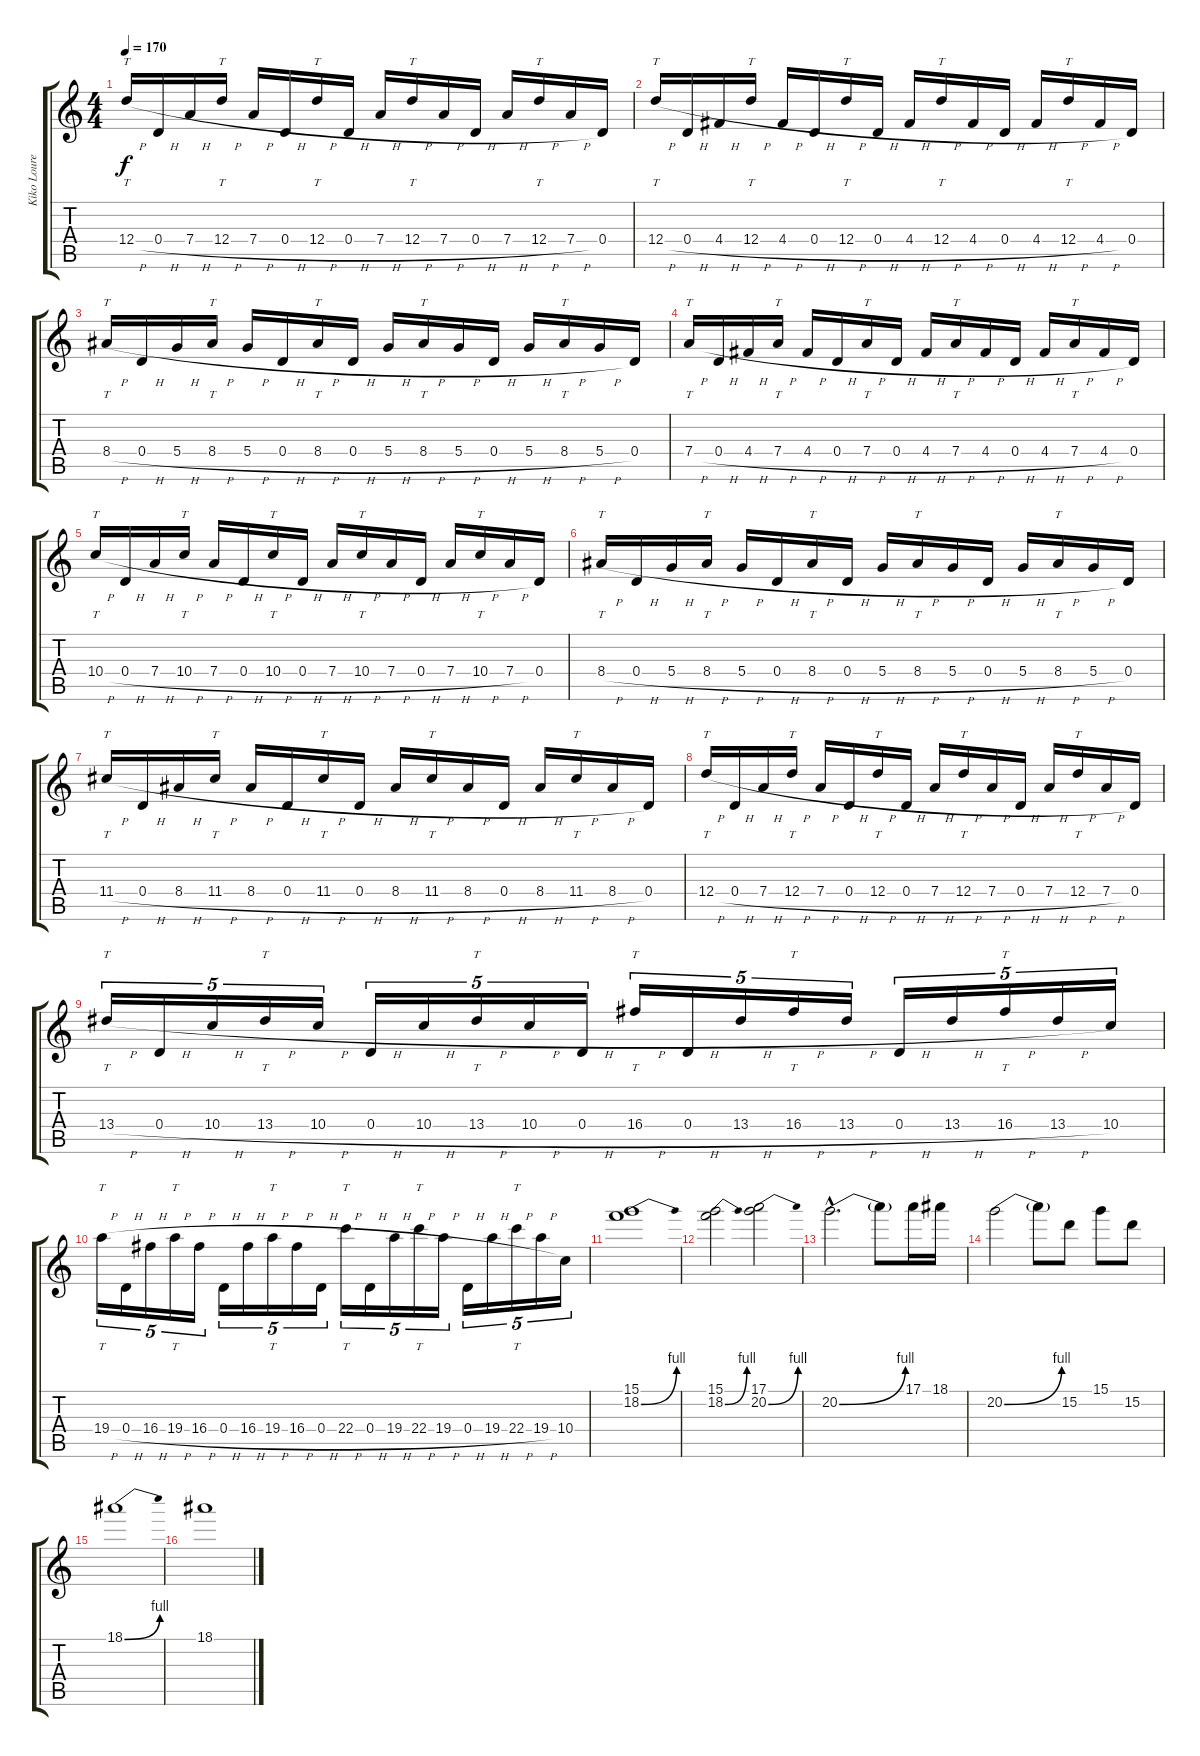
\track ("Kiko Loureiro" "Kiko Loure") {instrument overdrivenguitar}
\staff {score tabs}
\tuning (E4 B3 G3 D3 A2 E2) {hide}
\ts (4 4)
\tempo 170
\clef g2
\ks c
12.4{h}.16{tt dy f} 0.4{h}.16 7.4{h}.16 12.4{h}.16{tt} 7.4{h}.16 0.4{h}.16 12.4{h}.16{tt} 0.4{h}.16 7.4{h}.16 12.4{h}.16{tt} 7.4{h}.16 0.4{h}.16 7.4{h}.16 12.4{h}.16{tt} 7.4{h}.16 0.4.16 |
12.4{h}.16{tt} 0.4{h}.16 4.4{h}.16 12.4{h}.16{tt} 4.4{h}.16 0.4{h}.16 12.4{h}.16{tt} 0.4{h}.16 4.4{h}.16 12.4{h}.16{tt} 4.4{h}.16 0.4{h}.16 4.4{h}.16 12.4{h}.16{tt} 4.4{h}.16 0.4.16 |
8.4{h}.16{tt} 0.4{h}.16 5.4{h}.16 8.4{h}.16{tt} 5.4{h}.16 0.4{h}.16 8.4{h}.16{tt} 0.4{h}.16 5.4{h}.16 8.4{h}.16{tt} 5.4{h}.16 0.4{h}.16 5.4{h}.16 8.4{h}.16{tt} 5.4{h}.16 0.4.16 |
7.4{h}.16{tt} 0.4{h}.16 4.4{h}.16 7.4{h}.16{tt} 4.4{h}.16 0.4{h}.16 7.4{h}.16{tt} 0.4{h}.16 4.4{h}.16 7.4{h}.16{tt} 4.4{h}.16 0.4{h}.16 4.4{h}.16 7.4{h}.16{tt} 4.4{h}.16 0.4.16 |
10.4{h}.16{tt} 0.4{h}.16 7.4{h}.16 10.4{h}.16{tt} 7.4{h}.16 0.4{h}.16 10.4{h}.16{tt} 0.4{h}.16 7.4{h}.16 10.4{h}.16{tt} 7.4{h}.16 0.4{h}.16 7.4{h}.16 10.4{h}.16{tt} 7.4{h}.16 0.4.16 |
8.4{h}.16{tt} 0.4{h}.16 5.4{h}.16 8.4{h}.16{tt} 5.4{h}.16 0.4{h}.16 8.4{h}.16{tt} 0.4{h}.16 5.4{h}.16 8.4{h}.16{tt} 5.4{h}.16 0.4{h}.16 5.4{h}.16 8.4{h}.16{tt} 5.4{h}.16 0.4.16 |
11.4{h}.16{tt} 0.4{h}.16 8.4{h}.16 11.4{h}.16{tt} 8.4{h}.16 0.4{h}.16 11.4{h}.16{tt} 0.4{h}.16 8.4{h}.16 11.4{h}.16{tt} 8.4{h}.16 0.4{h}.16 8.4{h}.16 11.4{h}.16{tt} 8.4{h}.16 0.4.16 |
12.4{h}.16{tt} 0.4{h}.16 7.4{h}.16 12.4{h}.16{tt} 7.4{h}.16 0.4{h}.16 12.4{h}.16{tt} 0.4{h}.16 7.4{h}.16 12.4{h}.16{tt} 7.4{h}.16 0.4{h}.16 7.4{h}.16 12.4{h}.16{tt} 7.4{h}.16 0.4.16 |
13.4{h}.16{tt tu (5 4)} 0.4{h}.16{tu (5 4)} 10.4{h}.16{tu (5 4)} 13.4{h}.16{tt tu (5 4)} 10.4{h}.16{tu (5 4)} 0.4{h}.16{tu (5 4)} 10.4{h}.16{tu (5 4)} 13.4{h}.16{tt tu (5 4)} 10.4{h}.16{tu (5 4)} 0.4{h}.16{tu (5 4)} 16.4{h}.16{tt tu (5 4)} 0.4{h}.16{tu (5 4)} 13.4{h}.16{tu (5 4)} 16.4{h}.16{tt tu (5 4)} 13.4{h}.16{tu (5 4)} 0.4{h}.16{tu (5 4)} 13.4{h}.16{tu (5 4)} 16.4{h}.16{tt tu (5 4)} 13.4{h}.16{tu (5 4)} 10.4.16{tu (5 4)} |
19.4{h}.16{tt tu (5 4)} 0.4{h}.16{tu (5 4)} 16.4{h}.16{tu (5 4)} 19.4{h}.16{tt tu (5 4)} 16.4{h}.16{tu (5 4)} 0.4{h}.16{tu (5 4)} 16.4{h}.16{tu (5 4)} 19.4{h}.16{tt tu (5 4)} 16.4{h}.16{tu (5 4)} 0.4{h}.16{tu (5 4)} 22.4{h}.16{tt tu (5 4)} 0.4{h}.16{tu (5 4)} 19.4{h}.16{tu (5 4)} 22.4{h}.16{tt tu (5 4)} 19.4{h}.16{tu (5 4)} 0.4{h}.16{tu (5 4)} 19.4{h}.16{tu (5 4)} 22.4{h}.16{tt tu (5 4)} 19.4{h}.16{tu (5 4)} 10.4.16{tu (5 4)} |
(15.1 18.2{be (bend 0 0 60 4)}).1{volume 15 balance 8} |
(15.1 18.2{be (bend 0 0 60 4)}).2 (17.1 20.2{be (bend 0 0 60 4)}).2 |
20.2{be (bend 0 0 60 4) hac}.2{d} 20.2{t}.8 17.1.16 18.1.16 |
20.2{be (bend 0 0 60 4)}.2 20.2{t}.8 15.2.8 15.1.8 15.2.8 |
18.1{be (bend 0 0 60 4)}.1 |
18.1.1
